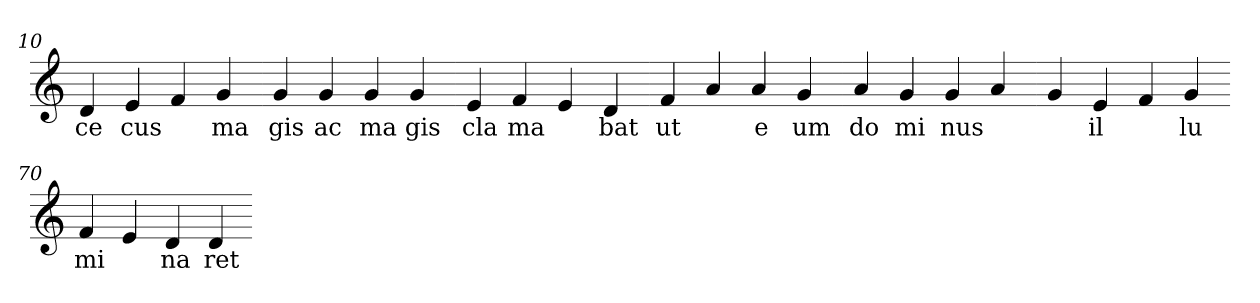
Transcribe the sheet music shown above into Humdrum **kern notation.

**kern	**text
*part1	*part1
*staff1	*staff1
*clefG2	*
=10.	=10.
4d	ce
4e	cus
4f	.
4g	ma
=20.-	=20.-
4g	gis
4g	ac
4g	ma
4g	gis
=30.-	=30.-
4e	cla
4f	ma
4e	.
4d	bat
=40.-	=40.-
4f	ut
4a	.
4a	e
4g	um
=50.-	=50.-
4a	do
4g	mi
4g	nus
4a	.
=60.-	=60.-
4g	.
4e	il
4f	.
4g	lu
=70.-	=70.-
4f	mi
4e	.
4d	na
4d	ret
=-	=-
*-	*-
